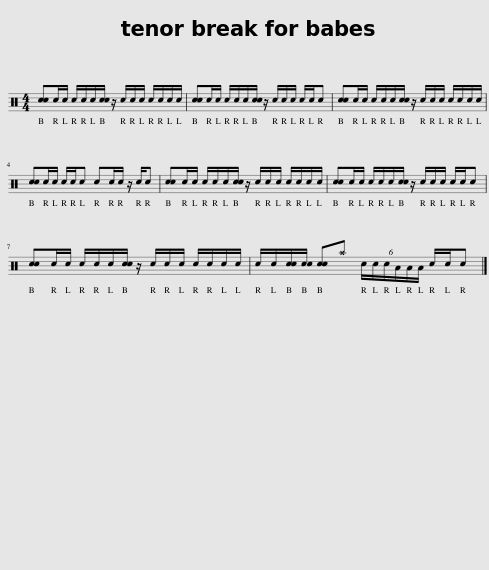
X:1
L:1/8
M:4/4
I:linebreak $
K:C
V:1 perc
K:none
V:1
 [cc]c/c/ c/c/c/[cc]/ z/ c/c/c/ c/c/c/c/ | [cc]c/c/ c/c/c/[cc]/ z/ c/c/c/ c/c/c | [cc]c/c/ c/c/c/[cc]/ z/ c/c/c/ c/c/c/c/ |$ [cc]c/c/ c/c/c cc/c/ z/ c/c | [cc]c/c/ c/c/c/[cc]/ z/ c/c/c/ c/c/c/c/ | %5
 [cc]c/c/ c/c/c/[cc]/ z/ c/c/c/ c/c/c |$ [cc]c/c/ c/c/c/[cc]/ z/ c/c/c/ c/c/c/c/ | c/c/[cc]/[cc]/ [cc]a (6:4:6c/c/c/A/A/A/ c/c/c |] %8
